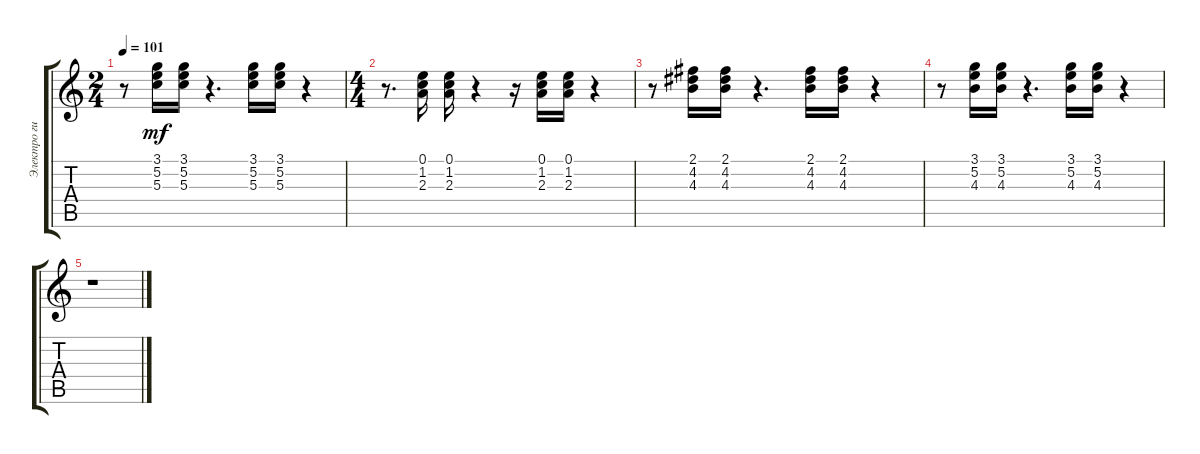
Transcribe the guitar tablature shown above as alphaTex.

\track ("Электро гитара 2" "Электро ги") {instrument electricguitarmuted}
\staff {score tabs}
\tuning (E4 B3 G3 D3 A2 E2) {hide}
\ts (2 4)
\tempo 101
\clef g2
\ks c
r.8{dy mf} (3.1 5.2 5.3).16 (3.1 5.2 5.3).16 r.4{d} (3.1 5.2 5.3).16 (3.1 5.2 5.3).16 r.4 |
\ts (4 4)
r.8{d} (0.1 1.2 2.3).16 (0.1 1.2 2.3).16 r.4 r.16 (0.1 1.2 2.3).16 (0.1 1.2 2.3).16 r.4 |
r.8 (2.1 4.2 4.3).16 (2.1 4.2 4.3).16 r.4{d} (2.1 4.2 4.3).16 (2.1 4.2 4.3).16 r.4 |
r.8 (3.1 5.2 4.3).16 (3.1 5.2 4.3).16 r.4{d} (3.1 5.2 4.3).16 (3.1 5.2 4.3).16 r.4 |
r.1
